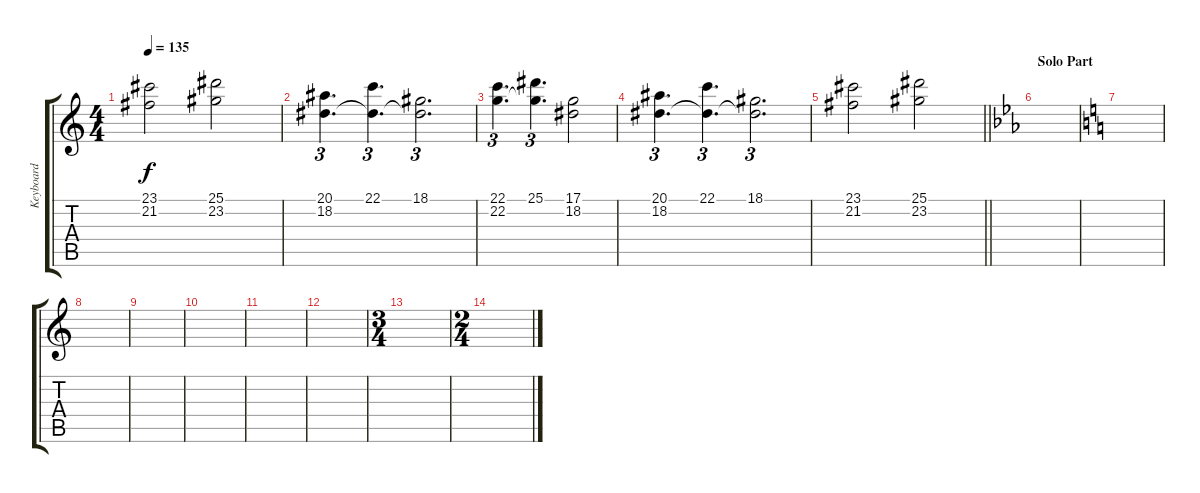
\track ("Keyboard" "Keyboard") {instrument choiraahs}
\staff {score tabs}
\tuning (D4 A3 F3 C3 G2 C2) {hide}
\ts (4 4)
\tempo 135
\clef g2
\ks c
(23.1 21.2).2{dy f} (25.1 23.2).2 |
(20.1 18.2).4{d tu (3 2) volume 13 instrument stringensemble1} (22.1 18.2{t}).4{d tu (3 2)} (18.1 18.2{t}).2{d tu (3 2)} |
(22.1 22.2).4{d tu (3 2)} (25.1 22.2{t}).4{d tu (3 2)} (17.1 18.2).2 |
(20.1 18.2).4{d tu (3 2) volume 13 instrument stringensemble1} (22.1 18.2{t}).4{d tu (3 2)} (18.1 18.2{t}).2{d tu (3 2)} |
\barLineRight lightlight
(23.1 21.2).2 (25.1 23.2).2 |
\section ("" "Solo Part")
\ks eb
|
\ks c
|
|
|
|
|
|
\ts (3 4)
|
\ts (2 4)
